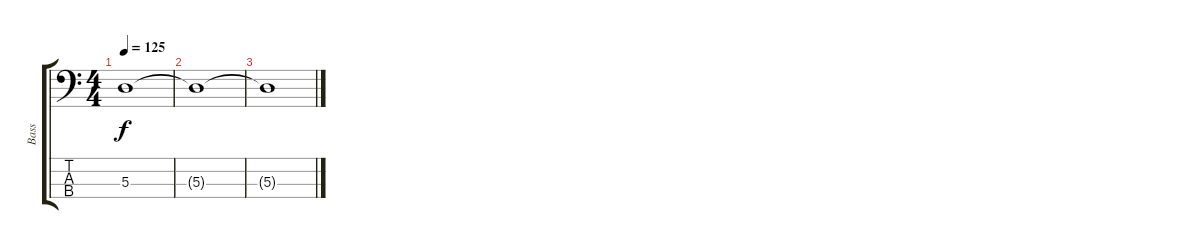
\track ("Bass" "Bass") {instrument electricbassfinger}
\staff {score tabs}
\tuning (G2 D2 A1 E1) {hide}
\ts (4 4)
\tempo 125
\clef f4
\ks c
5.3.1{dy f} |
5.3{t}.1 |
5.3{t}.1
